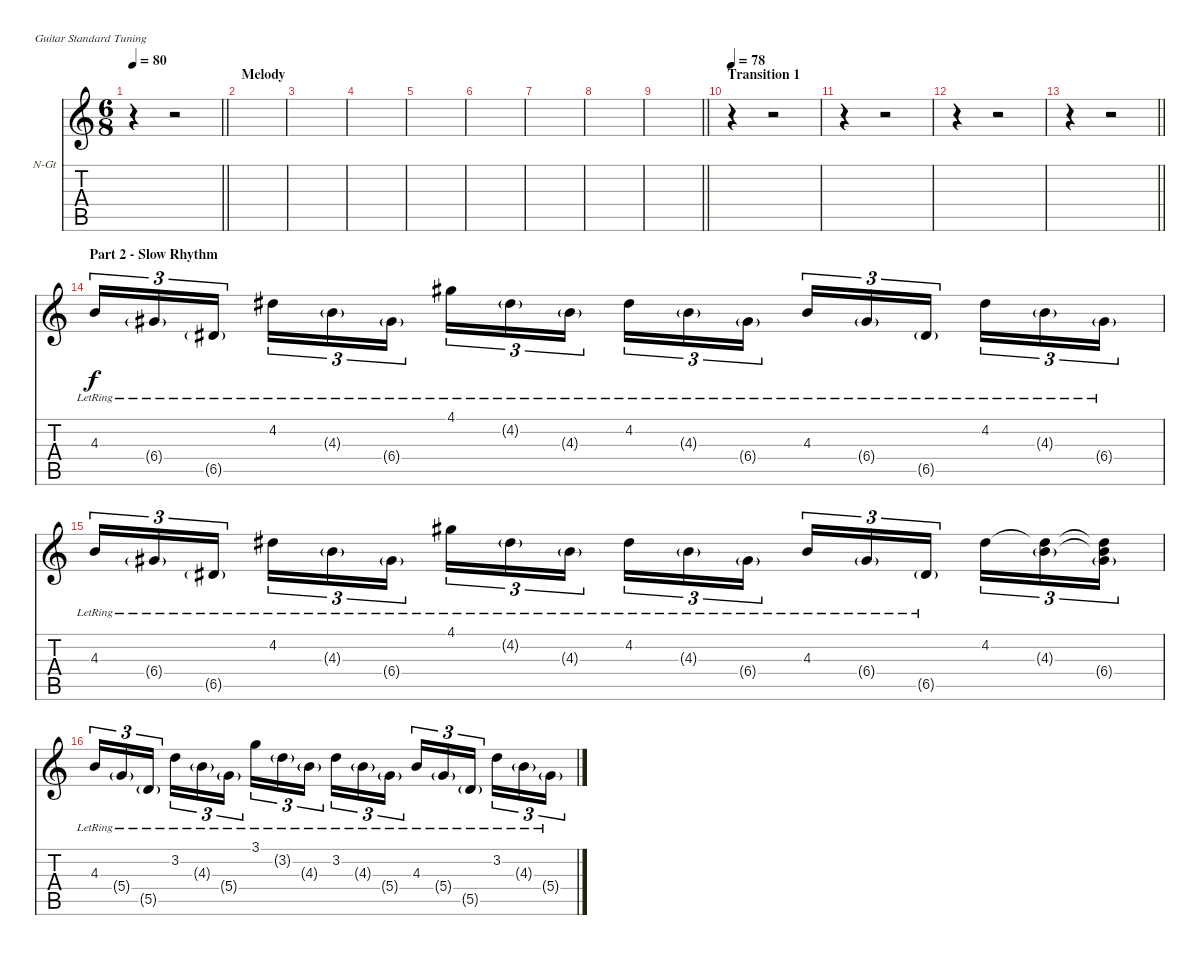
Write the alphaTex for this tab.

\bracketExtendMode nobrackets
\firstSystemTrackNameOrientation horizontal
\otherSystemsTrackNameOrientation horizontal
\track ("Mikael Akerfeldt - Acoustic" "N-Gt") {instrument acousticguitarnylon}
\staff {score tabs}
\tuning (E4 B3 G3 D3 A2 E2)
\ts (6 8)
\tempo 80
\clef g2
\barLineRight lightlight
\ks c
r.4{dy f} r.2 |
\section ("" "Melody")
|
|
|
|
|
|
|
\barLineRight lightlight
|
\section ("" "Transition 1")
\tempo 78
r.4 r.2 |
r.4 r.2 |
r.4 r.2 |
\barLineRight lightlight
r.4 r.2 |
\section ("" "Part 2 - Slow Rhythm")
4.3{lr}.16{tu (3 2)} 6.4{g lr}.16{tu (3 2)} 6.5{g lr}.16{tu (3 2)} 4.2{lr}.16{tu (3 2)} 4.3{g lr}.16{tu (3 2)} 6.4{g lr}.16{tu (3 2)} 4.1{lr}.16{tu (3 2)} 4.2{g lr}.16{tu (3 2)} 4.3{g lr}.16{tu (3 2)} 4.2{lr}.16{tu (3 2)} 4.3{g lr}.16{tu (3 2)} 6.4{g lr}.16{tu (3 2)} 4.3{lr}.16{tu (3 2)} 6.4{g lr}.16{tu (3 2)} 6.5{g lr}.16{tu (3 2)} 4.2{lr}.16{tu (3 2)} 4.3{g lr}.16{tu (3 2)} 6.4{g lr}.16{tu (3 2)} |
4.3{lr}.16{tu (3 2)} 6.4{g lr}.16{tu (3 2)} 6.5{g lr}.16{tu (3 2)} 4.2{lr}.16{tu (3 2)} 4.3{g lr}.16{tu (3 2)} 6.4{g lr}.16{tu (3 2)} 4.1{lr}.16{tu (3 2)} 4.2{g lr}.16{tu (3 2)} 4.3{g lr}.16{tu (3 2)} 4.2{lr}.16{tu (3 2)} 4.3{g lr}.16{tu (3 2)} 6.4{g lr}.16{tu (3 2)} 4.3{lr}.16{tu (3 2)} 6.4{g lr}.16{tu (3 2)} 6.5{g lr}.16{tu (3 2)} 4.2.16{tu (3 2)} (4.2{t} 4.3{g}).16{tu (3 2)} (4.2{t} 4.3{t} 6.4{g}).16{tu (3 2)} |
4.3{lr}.16{tu (3 2)} 5.4{g lr}.16{tu (3 2)} 5.5{g lr}.16{tu (3 2)} 3.2{lr}.16{tu (3 2)} 4.3{g lr}.16{tu (3 2)} 5.4{g lr}.16{tu (3 2)} 3.1{lr}.16{tu (3 2)} 3.2{g lr}.16{tu (3 2)} 4.3{g lr}.16{tu (3 2)} 3.2{lr}.16{tu (3 2)} 4.3{g lr}.16{tu (3 2)} 5.4{g lr}.16{tu (3 2)} 4.3{lr}.16{tu (3 2)} 5.4{g lr}.16{tu (3 2)} 5.5{g lr}.16{tu (3 2)} 3.2{lr}.16{tu (3 2)} 4.3{g lr}.16{tu (3 2)} 5.4{g lr}.16{tu (3 2)}
